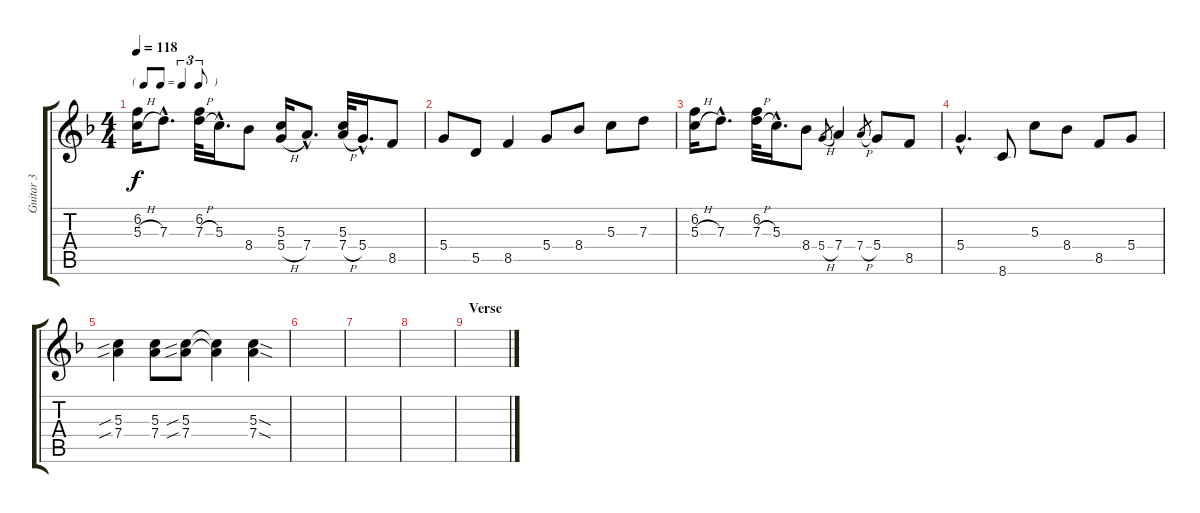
\track ("Guitar 3" "Guitar 3") {instrument electricguitarjazz}
\staff {score tabs}
\tuning (E4 B3 G3 D3 A2 E2) {hide}
\ts (4 4)
\tf triplet8th
\tempo 118
\clef g2
\ks f
(6.2 5.3{h}).16{dy f} 7.3{hac}.8{d} (6.2 7.3{h}).32 5.3{hac}.16{d} 8.4.8 (5.3 5.4{h}).16 7.4{hac}.8{d} (5.3 7.4{h}).32 5.4{hac}.16{d} 8.5.8 |
5.4.8 5.5.8 8.5.4 5.4.8 8.4.8 5.3.8 7.3.8 |
(6.2 5.3{h}).16 7.3{hac}.8{d} (6.2 7.3{h}).32 5.3{hac}.16{d} 8.4.8 5.4{h}.8{gr} 7.4.4 7.4{h}.8{gr} 5.4.8 8.5.8 |
5.4{hac}.4{d} 8.6.8 5.3.8 8.4.8 8.5.8 5.4.8 |
(5.3{sib} 7.4{sib}).4 (5.3 7.4).8 (5.3{sib} 7.4{sib}).8 (5.3{t} 7.4{t}).4 (5.3{sod} 7.4{sod}).4 |
|
|
|
\section ("" "Verse")
